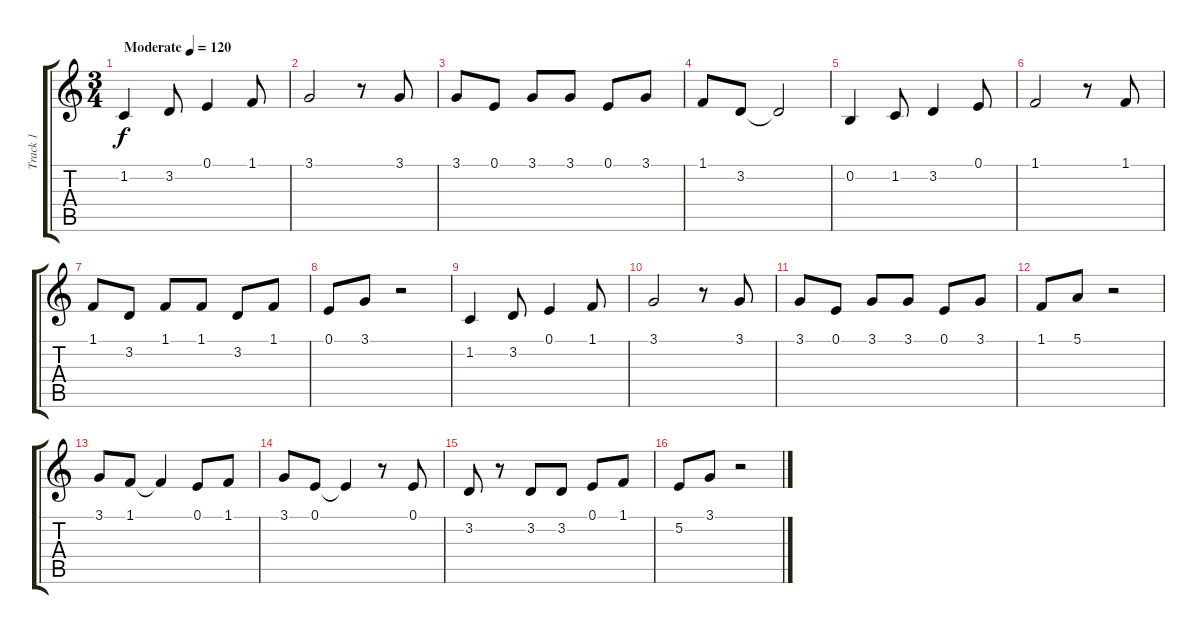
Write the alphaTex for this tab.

\track ("Track 1" "Track 1") {instrument flute}
\staff {score tabs}
\tuning (E4 B3 G3 D3 A2 E2) {hide}
\ts (3 4)
\tempo (120 "Moderate")
\clef g2
\ks c
1.2.4{dy f instrument flute} 3.2.8 0.1.4 1.1.8 |
3.1.2 r.8 3.1.8 |
3.1.8 0.1.8 3.1.8 3.1.8 0.1.8 3.1.8 |
1.1.8 3.2.8 3.2{t}.2 |
0.2.4 1.2.8 3.2.4 0.1.8 |
1.1.2 r.8 1.1.8 |
1.1.8 3.2.8 1.1.8 1.1.8 3.2.8 1.1.8 |
0.1.8 3.1.8 r.2 |
1.2.4 3.2.8 0.1.4 1.1.8 |
3.1.2 r.8 3.1.8 |
3.1.8 0.1.8 3.1.8 3.1.8 0.1.8 3.1.8 |
1.1.8 5.1.8 r.2 |
3.1.8 1.1.8 1.1{t}.4 0.1.8 1.1.8 |
3.1.8 0.1.8 0.1{t}.4 r.8 0.1.8 |
3.2.8 r.8 3.2.8 3.2.8 0.1.8 1.1.8 |
5.2.8 3.1.8 r.2
